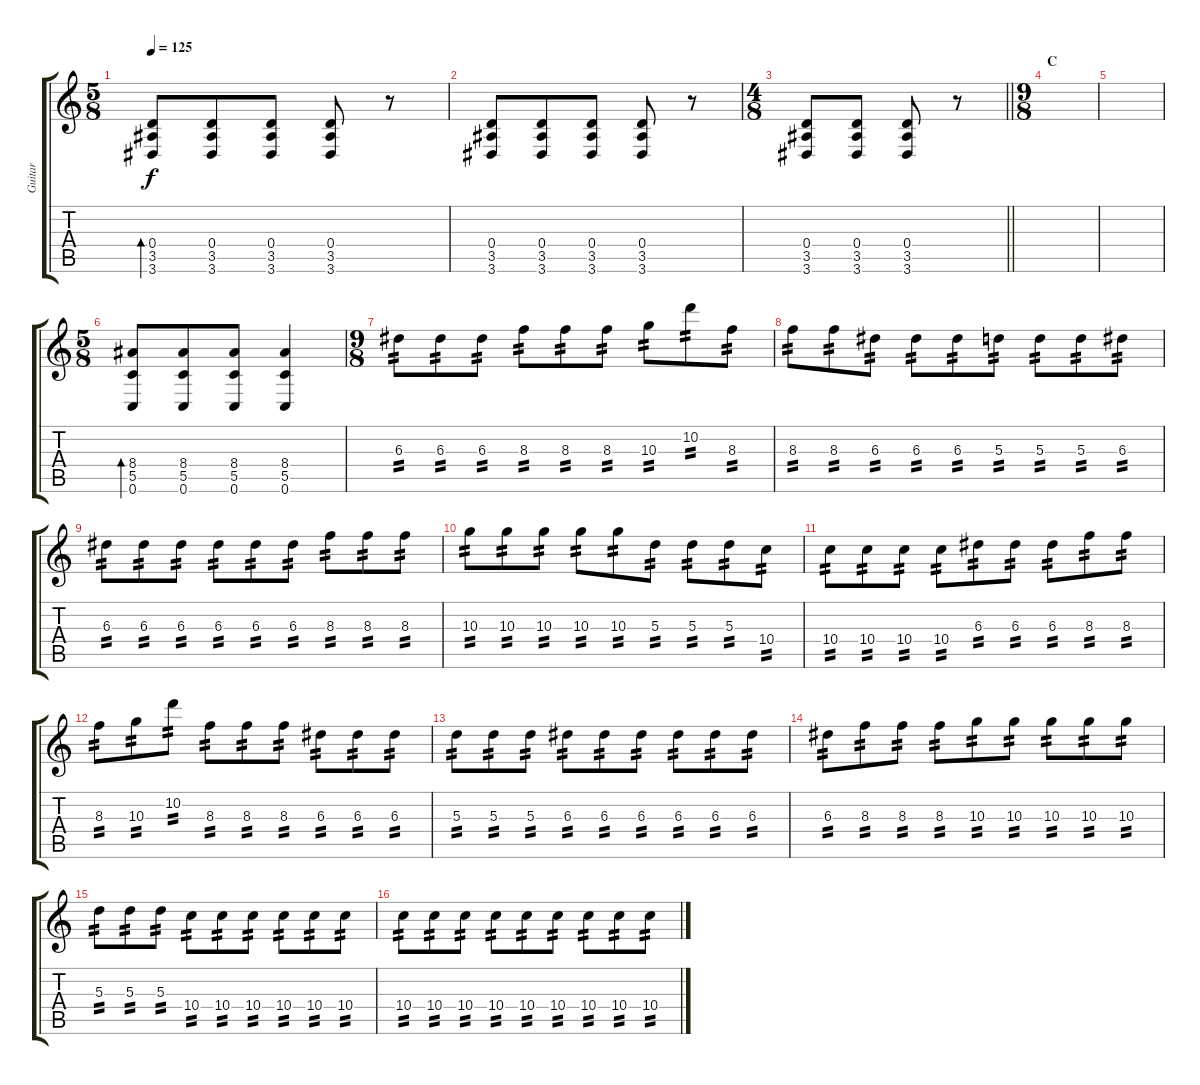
\track ("Guitar" "Guitar") {instrument electricguitarmuted}
\staff {score tabs}
\tuning (G4 E4 A3 D3 G2 C2) {hide}
\ts (5 8)
\tempo 125
\clef g2
\ks c
(0.4 3.5 3.6).8{bd 240 dy f} (0.4 3.5 3.6).8 (0.4 3.5 3.6).8 (0.4 3.5 3.6).8 r.8 |
(0.4 3.5 3.6).8 (0.4 3.5 3.6).8 (0.4 3.5 3.6).8 (0.4 3.5 3.6).8 r.8 |
\ts (4 8)
\barLineRight lightlight
(0.4 3.5 3.6).8 (0.4 3.5 3.6).8 (0.4 3.5 3.6).8 r.8 |
\ts (9 8)
\section ("" "C")
|
|
\ts (5 8)
(8.4 5.5 0.6).8{bd 240 instrument overdrivenguitar} (8.4 5.5 0.6).8 (8.4 5.5 0.6).8 (8.4 5.5 0.6).4 |
\ts (9 8)
6.3.8{tp 2} 6.3.8{tp 2} 6.3.8{tp 2} 8.3.8{tp 2} 8.3.8{tp 2} 8.3.8{tp 2} 10.3.8{tp 2} 10.2.8{tp 2} 8.3.8{tp 2} |
8.3.8{tp 2} 8.3.8{tp 2} 6.3.8{tp 2} 6.3.8{tp 2} 6.3.8{tp 2} 5.3.8{tp 2} 5.3.8{tp 2} 5.3.8{tp 2} 6.3.8{tp 2} |
6.3.8{tp 2} 6.3.8{tp 2} 6.3.8{tp 2} 6.3.8{tp 2} 6.3.8{tp 2} 6.3.8{tp 2} 8.3.8{tp 2} 8.3.8{tp 2} 8.3.8{tp 2} |
10.3.8{tp 2} 10.3.8{tp 2} 10.3.8{tp 2} 10.3.8{tp 2} 10.3.8{tp 2} 5.3.8{tp 2} 5.3.8{tp 2} 5.3.8{tp 2} 10.4.8{tp 2} |
10.4.8{tp 2} 10.4.8{tp 2} 10.4.8{tp 2} 10.4.8{tp 2} 6.3.8{tp 2} 6.3.8{tp 2} 6.3.8{tp 2} 8.3.8{tp 2} 8.3.8{tp 2} |
8.3.8{tp 2} 10.3.8{tp 2} 10.2.8{tp 2} 8.3.8{tp 2} 8.3.8{tp 2} 8.3.8{tp 2} 6.3.8{tp 2} 6.3.8{tp 2} 6.3.8{tp 2} |
5.3.8{tp 2} 5.3.8{tp 2} 5.3.8{tp 2} 6.3.8{tp 2} 6.3.8{tp 2} 6.3.8{tp 2} 6.3.8{tp 2} 6.3.8{tp 2} 6.3.8{tp 2} |
6.3.8{tp 2} 8.3.8{tp 2} 8.3.8{tp 2} 8.3.8{tp 2} 10.3.8{tp 2} 10.3.8{tp 2} 10.3.8{tp 2} 10.3.8{tp 2} 10.3.8{tp 2} |
5.3.8{tp 2} 5.3.8{tp 2} 5.3.8{tp 2} 10.4.8{tp 2} 10.4.8{tp 2} 10.4.8{tp 2} 10.4.8{tp 2} 10.4.8{tp 2} 10.4.8{tp 2} |
10.4.8{tp 2} 10.4.8{tp 2} 10.4.8{tp 2} 10.4.8{tp 2} 10.4.8{tp 2} 10.4.8{tp 2} 10.4.8{tp 2} 10.4.8{tp 2} 10.4.8{tp 2}
